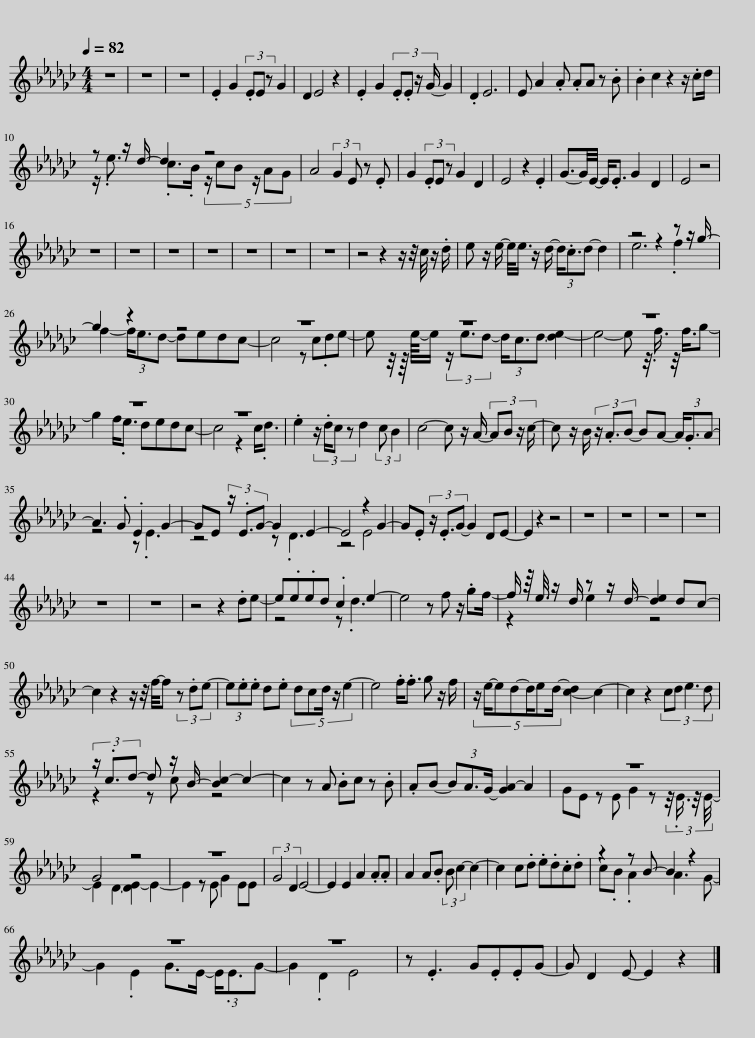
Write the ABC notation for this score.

X:1
%%score ( 1 2 )
L:1/8
Q:1/4=82
M:4/4
I:linebreak $
K:Gb
V:1 treble
V:2 treble
V:1
 z8 | z8 | z8 | .E2 G2 (3.EE z G2 | D2 E4 z2 | %5
 .E2 G2 (3:2:4.E.E z/ G/- G2 | .D2 E6 | E A2 .A .AA z .B | .B2 c2 z2 z/ .cd/ |$ z z/ d/- d2 z4 | %10
 A4 (3:2:2G2 E z .E | G2 (3.EE z G2 D2 | E4 z2 .E2 | G3/2-G/4E/4- E<.E G2 D2 | E4 z4 |$ %15
 z8 | z8 | z8 | z8 | z8 | %20
 z8 | z8 | z4 z2 z/ z/4 c/4 z/ .d/ | e z/ e/- e/<e/ z/ d/- (3d/.c3/2d- d2 | z4 z2 z z/ g/- |$ %25
 g2 z2 z4 | z8 | z8 | z8 |$ z8 | %30
 z8 | .e2 (3:2:4z/ .d/c z d2 (3:2:2c B2 | c4- c z/ A/- (3:2:4AB z/ c/- | c z/ B/ (3z/ .A3/2B- BA- (3A/.G3/2A- |$ A3 .G .E2 G2- | %35
 GE (3z/ .E3/2G- G2 E2- | E4 z2 G2- | G.E (3z/ .E3/2G- G2 DE- | E2 z2 z4 | z8 | %40
 z8 | z8 | z8 |$ z8 | z8 | %45
 z4 z2 .de- | e.e.ed .c2 e2- | e4 z f z/ .gf/- | f/ z/8 e3/8 z/ d/ z z/ d/- [de]2 dc- |$ c2 z2 z/ z/4 f/4-f (3z .de- | %50
 (3e.e.e d.e (5:4:5dcd/ z/ e2- | e4 .f<.f g z/ f/ | (5:4:7z/ e/-ed-d/ed/- [c-d]2 c2- | c2 z2 (3:2:4cd e3 d |$ (3z/ .c3/2d- d z/ B/- [Bc-]2 c2- | %55
 c2 z A .Bc z .B | .AB- (3BA3/2G/- [GA-]2 A2 | z8 |$ G4 z4 | z8 | %60
 (3:2:2G4 D2 E4- | E2 E2 A2 .A.A | A2 A.B (3:2:2B c2- c2- | c2 c.d .e.d.c.d | z2 z B- B2 z2 |$ %65
 z8 | z8 | z .E3 G.E.EG- | G D2 E- E2 z2 |] %69
V:2
 x8 | x8 | x8 | x8 | x8 | %5
 x8 | x8 | x8 | x8 |$ z/ .e3/2 .c>.B (5:4:6z/ cB z/ AG | %10
 x8 | x8 | x8 | x8 | x8 |$ %15
 x8 | x8 | x8 | x8 | x8 | %20
 x8 | x8 | x8 | x8 | e6 .f2 |$ %25
 f2- (3f/e3/2d- dedc- | c4 z c.de- | e z/4 z/8 e/8-e/ (3z/ e3/2d- (3d/c3/2d- [de-]2 | e4- e z/4 .f3/4 z/4 f3/4g- |$ g2 f<.e dedc- | %30
 c4 z2 c<.d | x8 | x8 | x8 |$ z4 z .E3 | %35
 z4 z .D3 | z4 E4 | x8 | x8 | x8 | %40
 x8 | x8 | x8 |$ x8 | x8 | %45
 x8 | z4 z .d3 | x8 | z2 e2 z4 |$ x8 | %50
 x8 | x8 | x8 | x8 |$ z2 z c z4 | %55
 x8 | x8 | GE z E G2 z (3:2:4z/4 .E3/4 z/4 E/4- |$ E2 D2- [DE-]2 E2- | E2 z E G2 EE | %60
 x8 | x8 | x8 | x8 | c.B .A2 A3 G- |$ %65
 G2 .E2 G>E- (3E/.E3/2G- | G2 .D2 E4 | x8 | x8 |] %69
